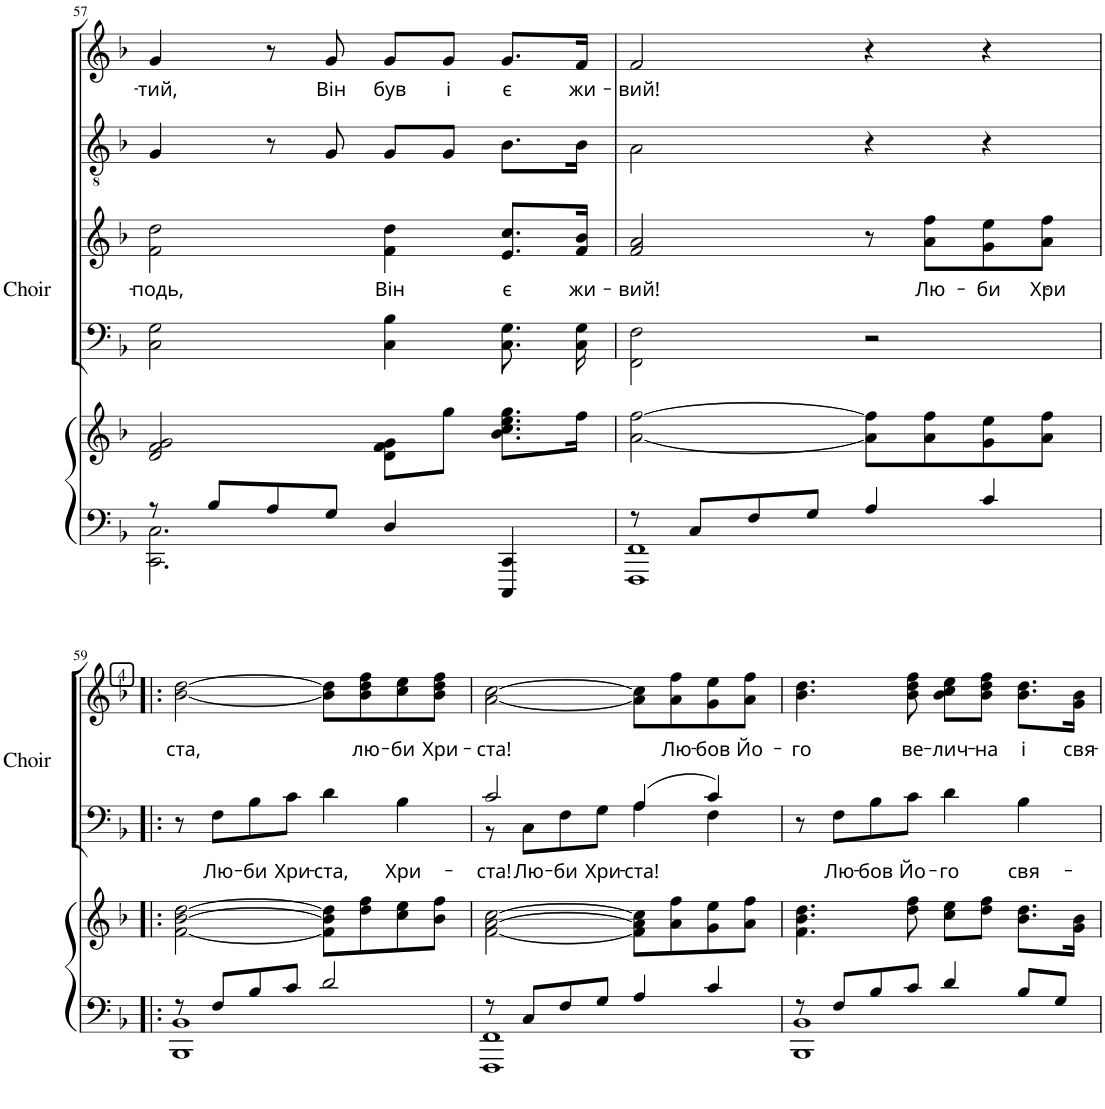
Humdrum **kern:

**kern	**kern	**kern	**text	**kern	**text	**kern	**kern	**text
*part4	*part4	*part3	*part3	*part3	*part3	*part2	*part1	*part1
*staff6	*staff5	*staff4	*staff4	*staff3	*staff3	*staff2	*staff1	*staff1
*I"Piano	*	*I"Choir	*	*	*	*I"Tenor Solo	*I"Soprano Solo	*
*I'Pno	*	*I'Choir	*	*	*	*I'T	*I'S	*
!!LO:PB:g=z
*clefF4	*clefG2	*clefF4	*	*clefG2	*	*clefGv2	*clefG2	*
*	*	*	*	*	*	*Trd7c12	*	*
*k[b-]	*k[b-]	*k[b-]	*	*k[b-]	*	*k[b-]	*k[b-]	*
*F:	*F:	*F:	*	*F:	*	*F:	*F:	*
*M4/4	*M4/4	*M4/4	*	*M4/4	*	*M4/4	*M4/4	*
=57	=57	=57	=57	=57	=57	=57	=57	=57
*^	*	*	*	*	*	*	*	*
!	!	!	!	!	!	!LO:LY:b	!	!	!LO:LY:b
8r	2.CC\ 2.C\	2d/ 2f/ 2g/	2C\ 2G\	.	2f\ 2dd\	-подь,	4G/	4g/	-тий,
8B-/L	.	.	.	.	.	.	.	.	.
8A/	.	.	.	.	.	.	8r	8r	.
!	!	!	!	!	!	!	!	!	!LO:LY:b
8G/J	.	.	.	.	.	.	8G/	8g/	Він
!	!	!	!	!	!	!LO:LY:b	!	!	!LO:LY:b
4D/	.	8d\ 8f\ 8g\L	4C\ 4B-\	.	4f\ 4dd\	Він	8G/L	8g/L	був
!	!	!	!	!	!	!	!	!	!LO:LY:b
.	.	8gg\J	.	.	.	.	8G/J	8g/J	і
!	!	!	!	!	!	!LO:LY:b	!	!	!LO:LY:b
4CCC/ 4CC/	4ryy	8.b-\ 8.cc\ 8.ee\ 8.gg\L	8.C\ 8.G\	.	8.e/ 8.cc/L	є	8.B-\L	8.g/L	є
!	!	!	!	!	!	!LO:LY:b	!	!	!LO:LY:b
.	.	16ff\Jk	16C\ 16G\	.	16f/ 16b-/Jk	жи-	16B-\Jk	16f/Jk	жи-
=58	=58	=58	=58	=58	=58	=58	=58	=58	=58
!	!	!	!	!	!	!LO:LY:b	!	!	!LO:LY:b
8r	1FFF 1FF	[2a\ [2ff\	2FF\ 2F\	.	2f/ 2a/	-вий!	2A\	2f/	-вий!
8C/L	.	.	.	.	.	.	.	.	.
8F/	.	.	.	.	.	.	.	.	.
8G/J	.	.	.	.	.	.	.	.	.
4A/	.	8a\] 8ff\]L	2r	.	8r	.	4r	4r	.
!	!	!	!	!	!	!LO:LY:b	!	!	!
.	.	8a\ 8ff\	.	.	8a\ 8ff\L	Лю-	.	.	.
!	!	!	!	!	!	!LO:LY:b	!	!	!
4c/	.	8g\ 8ee\	.	.	8g\ 8ee\	-би	4r	4r	.
!	!	!	!	!	!	!LO:LY:b	!	!	!
.	.	8a\ 8ff\J	.	.	8a\ 8ff\J	Хри-	.	.	.
!!LO:LB:g=z
!!LO:REH:place=s1:a:cj:t=4
=59!|:	=59!|:	=59!|:	=59!|:	=59!|:	=59!|:	=59!|:	=59!|:	=59!|:	=59!|:
!	!	!	!	!	!	!LO:LY:b	!	!	!
8r	1BBB- 1BB-	[2f\ [2b-\ [2dd\	8r	.	[2b-\ [2dd\	-ста,	1r	1r	.
!	!	!	!	!LO:LY:b	!	!	!	!	!
8F/L	.	.	8F\L	Лю-	.	.	.	.	.
!	!	!	!	!LO:LY:b	!	!	!	!	!
8B-/	.	.	8B-\	-би	.	.	.	.	.
!	!	!	!	!LO:LY:b	!	!	!	!	!
8c/J	.	.	8c\J	Хри-	.	.	.	.	.
!	!	!	!	!LO:LY:b	!	!	!	!	!
2d/	.	8f\] 8b-\] 8dd\]L	4d\	-ста,	8b-\] 8dd\]L	.	.	.	.
!	!	!	!	!	!	!LO:LY:b	!	!	!
.	.	8dd\ 8ff\	.	.	8b-\ 8dd\ 8ff\	лю-	.	.	.
!	!	!	!	!LO:LY:b	!	!LO:LY:b	!	!	!
.	.	8cc\ 8ee\	4B-\	Хри-	8cc\ 8ee\	-би	.	.	.
!	!	!	!	!	!	!LO:LY:b	!	!	!
.	.	8b-\ 8ff\J	.	.	8b-\ 8dd\ 8ff\J	Хри-	.	.	.
=60	=60	=60	=60	=60	=60	=60	=60	=60	=60
!	!	!	!	!LO:LY:b	!	!LO:LY:b	!	!	!
*	*	*	*^	*	*	*	*	*	*
8r	1FFF 1FF	[2f\ [2a\ [2cc\	2c/	8r	-ста!	[2a\ [2cc\	-ста!	1r	1r	.
!	!	!	!	!	!LO:LY:b	!	!	!	!	!
8C/L	.	.	.	8C\L	Лю-	.	.	.	.	.
!	!	!	!	!	!LO:LY:b	!	!	!	!	!
8F/	.	.	.	8F\	-би	.	.	.	.	.
!	!	!	!	!	!LO:LY:b	!	!	!	!	!
8G/J	.	.	.	8G\J	Хри-	.	.	.	.	.
!	!	!	!	!	!LO:LY:b	!	!	!	!	!
4A/	.	8f\] 8a\] 8cc\]L	4A/	4A\	-ста!	8a\] 8cc\]L	.	.	.	.
!	!	!	!	!	!	!	!LO:LY:b	!	!	!
.	.	8a\ 8ff\	.	.	.	8a\ 8ff\	Лю-	.	.	.
!	!	!	!	!	!	!	!LO:LY:b	!	!	!
4c/	.	8g\ 8ee\	4c/	4F\	.	8g\ 8ee\	-бов	.	.	.
!	!	!	!	!	!	!	!LO:LY:b	!	!	!
.	.	8a\ 8ff\J	.	.	.	8a\ 8ff\J	Йо-	.	.	.
*	*	*	*v	*v	*	*	*	*	*	*
=61	=61	=61	=61	=61	=61	=61	=61	=61	=61
!	!	!	!	!	!	!LO:LY:b	!	!	!
8r	1BBB- 1BB-	4.f\ 4.b-\ 4.dd\	8r	.	4.b-\ 4.dd\	-го	1r	1r	.
!	!	!	!	!LO:LY:b	!	!	!	!	!
8F/L	.	.	8F\L	Лю-	.	.	.	.	.
!	!	!	!	!LO:LY:b	!	!	!	!	!
8B-/	.	.	8B-\	-бов	.	.	.	.	.
!	!	!	!	!LO:LY:b	!	!LO:LY:b	!	!	!
8c/J	.	8dd\ 8ff\	8c\J	Йо-	8b-\ 8dd\ 8ff\	ве-	.	.	.
!	!	!	!	!LO:LY:b	!	!LO:LY:b	!	!	!
4d/	.	8cc\ 8ee\L	4d\	-го	8b-\ 8cc\ 8ee\L	-лич-	.	.	.
!	!	!	!	!	!	!LO:LY:b	!	!	!
.	.	8dd\ 8ff\J	.	.	8b-\ 8dd\ 8ff\J	-на	.	.	.
!	!	!	!	!LO:LY:b	!	!LO:LY:b	!	!	!
8B-/L	.	8.b-\ 8.dd\L	4B-\	свя-	8.b-\ 8.dd\L	і	.	.	.
8G/J	.	.	.	.	.	.	.	.	.
!	!	!	!	!	!	!LO:LY:b	!	!	!
.	.	16g\ 16b-\Jk	.	.	16g\ 16b-\Jk	свя-	.	.	.
*v	*v	*	*	*	*	*	*	*	*
=	=	=	=	=	=	=	=	=
*-	*-	*-	*-	*-	*-	*-	*-	*-
